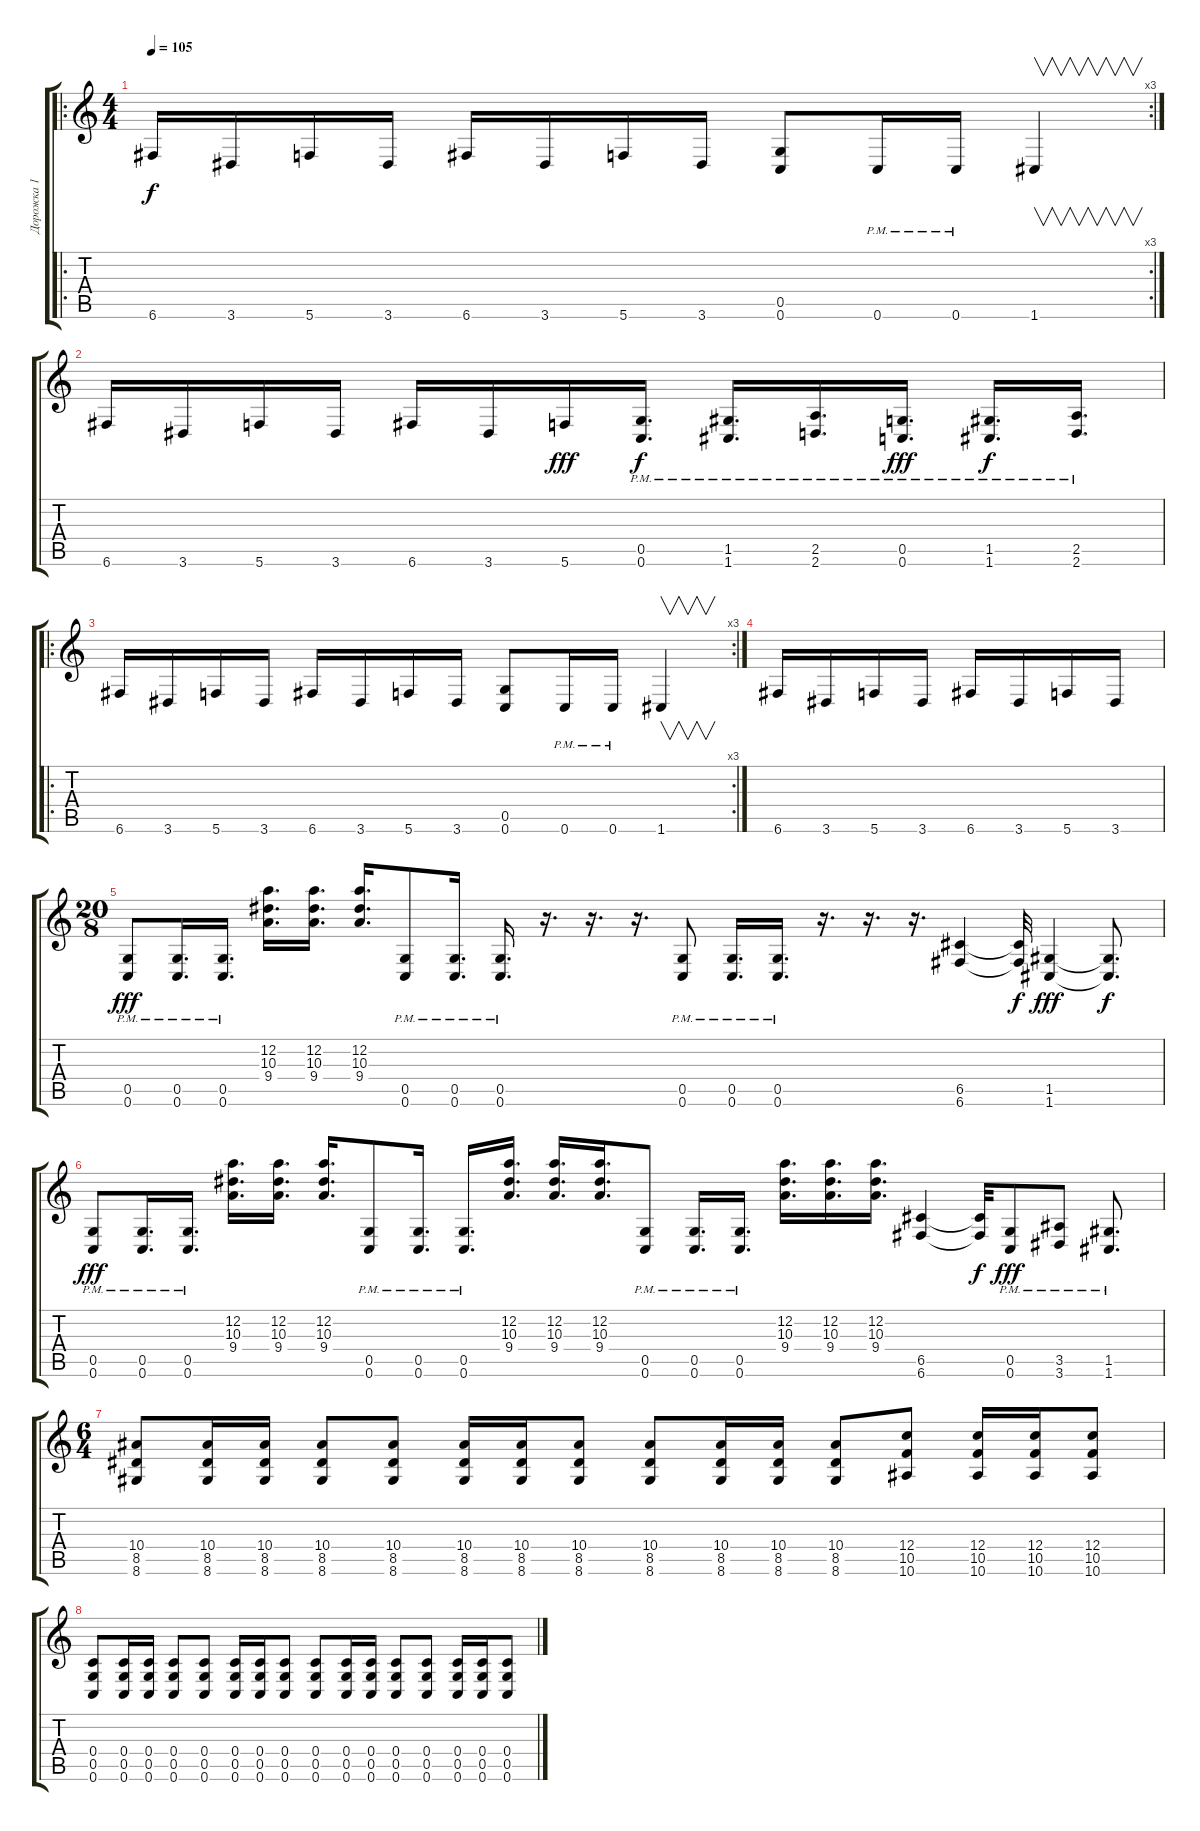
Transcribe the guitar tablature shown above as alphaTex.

\track ("Дорожка 1" "Дорожка 1") {instrument overdrivenguitar}
\staff {score tabs}
\tuning (D4 A3 F3 C3 G2 C2) {hide}
\ro
\rc 3
\ts (4 4)
\tempo 105
\clef g2
\ks c
6.6.16{dy f} 3.6.16 5.6.16 3.6.16 6.6.16 3.6.16 5.6.16 3.6.16 (0.5 0.6).8 0.6{pm}.16 0.6{pm}.16 1.6.4{v} |
6.6.16 3.6.16 5.6.16 3.6.16 6.6.16 3.6.16 5.6.16{dy fff} (0.5{pm} 0.6{pm}).16{d dy f} (1.5{pm} 1.6{pm}).16{d} (2.5{pm} 2.6{pm}).16{d} (0.5{pm} 0.6{pm}).16{d dy fff} (1.5{pm} 1.6{pm}).16{d dy f} (2.5{pm} 2.6{pm}).16{d} |
\ro
\rc 3
6.6.16 3.6.16 5.6.16 3.6.16 6.6.16 3.6.16 5.6.16 3.6.16 (0.5 0.6).8 0.6{pm}.16 0.6{pm}.16 1.6.4{v} |
6.6.16 3.6.16 5.6.16 3.6.16 6.6.16 3.6.16 5.6.16 3.6.16 |
\ts (20 8)
(0.5{pm} 0.6{pm}).8{dy fff} (0.5{pm} 0.6{pm}).16{d} (0.5{pm} 0.6{pm}).16{d} (12.2 10.3 9.4).16{d} (12.2 10.3 9.4).16{d} (12.2 10.3 9.4).16{d} (0.5{pm} 0.6{pm}).8 (0.5{pm} 0.6{pm}).16{d} (0.5{pm} 0.6{pm}).16{d} r.16{d} r.16{d} r.16{d} (0.5{pm} 0.6{pm}).8 (0.5{pm} 0.6{pm}).16{d} (0.5{pm} 0.6{pm}).16{d} r.16{d} r.16{d} r.16{d} (6.5 6.6).4 (6.5{t} 6.6{t}).32{dy f} (1.5 1.6).4{dy fff} (1.5{t} 1.6{t}).8{d dy f} |
(0.5{pm} 0.6{pm}).8{dy fff} (0.5{pm} 0.6{pm}).16{d} (0.5{pm} 0.6{pm}).16{d} (12.2 10.3 9.4).16{d} (12.2 10.3 9.4).16{d} (12.2 10.3 9.4).16{d} (0.5{pm} 0.6{pm}).8 (0.5{pm} 0.6{pm}).16{d} (0.5{pm} 0.6{pm}).16{d} (12.2 10.3 9.4).16{d} (12.2 10.3 9.4).16{d} (12.2 10.3 9.4).16{d} (0.5{pm} 0.6{pm}).8 (0.5{pm} 0.6{pm}).16{d} (0.5{pm} 0.6{pm}).16{d} (12.2 10.3 9.4).16{d} (12.2 10.3 9.4).16{d} (12.2 10.3 9.4).16{d} (6.5 6.6).4 (6.5{t} 6.6{t}).32{dy f} (0.5{pm} 0.6{pm}).8{dy fff} (3.5{pm} 3.6{pm}).8 (1.5{pm} 1.6{pm}).8{d} |
\ts (6 4)
(10.4 8.5 8.6).8 (10.4 8.5 8.6).16 (10.4 8.5 8.6).16 (10.4 8.5 8.6).8 (10.4 8.5 8.6).8 (10.4 8.5 8.6).16 (10.4 8.5 8.6).16 (10.4 8.5 8.6).8 (10.4 8.5 8.6).8 (10.4 8.5 8.6).16 (10.4 8.5 8.6).16 (10.4 8.5 8.6).8 (12.4 10.5 10.6).8 (12.4 10.5 10.6).16 (12.4 10.5 10.6).16 (12.4 10.5 10.6).8 |
(0.4 0.5 0.6).8 (0.4 0.5 0.6).16 (0.4 0.5 0.6).16 (0.4 0.5 0.6).8 (0.4 0.5 0.6).8 (0.4 0.5 0.6).16 (0.4 0.5 0.6).16 (0.4 0.5 0.6).8 (0.4 0.5 0.6).8 (0.4 0.5 0.6).16 (0.4 0.5 0.6).16 (0.4 0.5 0.6).8 (0.4 0.5 0.6).8 (0.4 0.5 0.6).16 (0.4 0.5 0.6).16 (0.4 0.5 0.6).8
